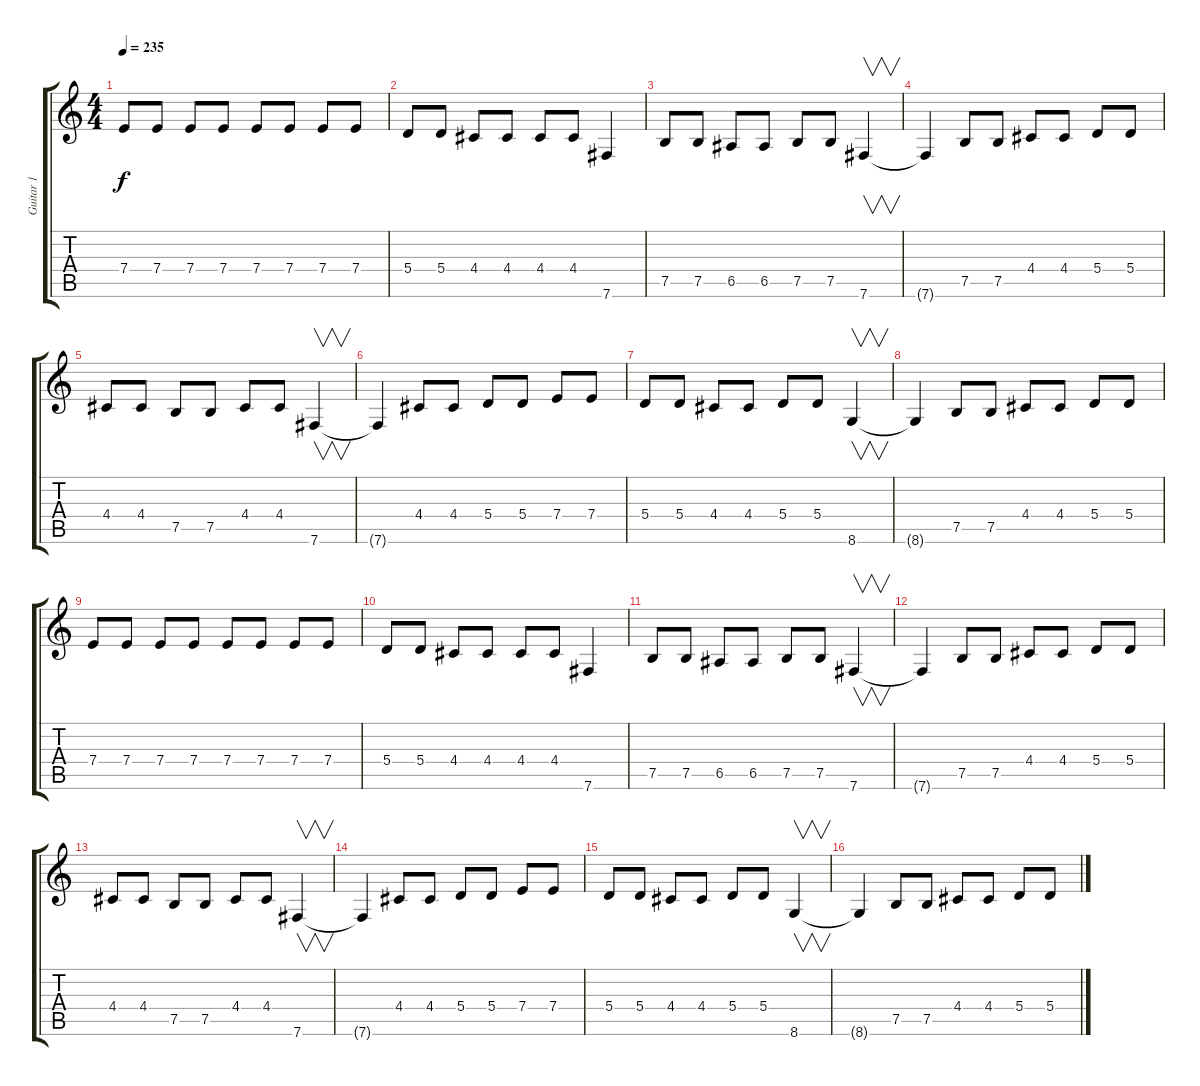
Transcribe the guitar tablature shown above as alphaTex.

\track ("Guitar 1" "Guitar 1") {instrument distortionguitar}
\staff {score tabs}
\tuning (B3 Gb3 D3 A2 E2 B1) {hide}
\ts (4 4)
\tempo 235
\clef g2
\ks c
7.4.8{dy f} 7.4.8 7.4.8 7.4.8 7.4.8 7.4.8 7.4.8 7.4.8 |
5.4.8 5.4.8 4.4.8 4.4.8 4.4.8 4.4.8 7.6.4 |
7.5.8 7.5.8 6.5.8 6.5.8 7.5.8 7.5.8 7.6.4{v} |
7.6{t}.4 7.5.8 7.5.8 4.4.8 4.4.8 5.4.8 5.4.8 |
4.4.8 4.4.8 7.5.8 7.5.8 4.4.8 4.4.8 7.6.4{v} |
7.6{t}.4 4.4.8 4.4.8 5.4.8 5.4.8 7.4.8 7.4.8 |
5.4.8 5.4.8 4.4.8 4.4.8 5.4.8 5.4.8 8.6.4{v} |
8.6{t}.4 7.5.8 7.5.8 4.4.8 4.4.8 5.4.8 5.4.8 |
7.4.8 7.4.8 7.4.8 7.4.8 7.4.8 7.4.8 7.4.8 7.4.8 |
5.4.8 5.4.8 4.4.8 4.4.8 4.4.8 4.4.8 7.6.4 |
7.5.8 7.5.8 6.5.8 6.5.8 7.5.8 7.5.8 7.6.4{v} |
7.6{t}.4 7.5.8 7.5.8 4.4.8 4.4.8 5.4.8 5.4.8 |
4.4.8 4.4.8 7.5.8 7.5.8 4.4.8 4.4.8 7.6.4{v} |
7.6{t}.4 4.4.8 4.4.8 5.4.8 5.4.8 7.4.8 7.4.8 |
5.4.8 5.4.8 4.4.8 4.4.8 5.4.8 5.4.8 8.6.4{v} |
8.6{t}.4 7.5.8 7.5.8 4.4.8 4.4.8 5.4.8 5.4.8
